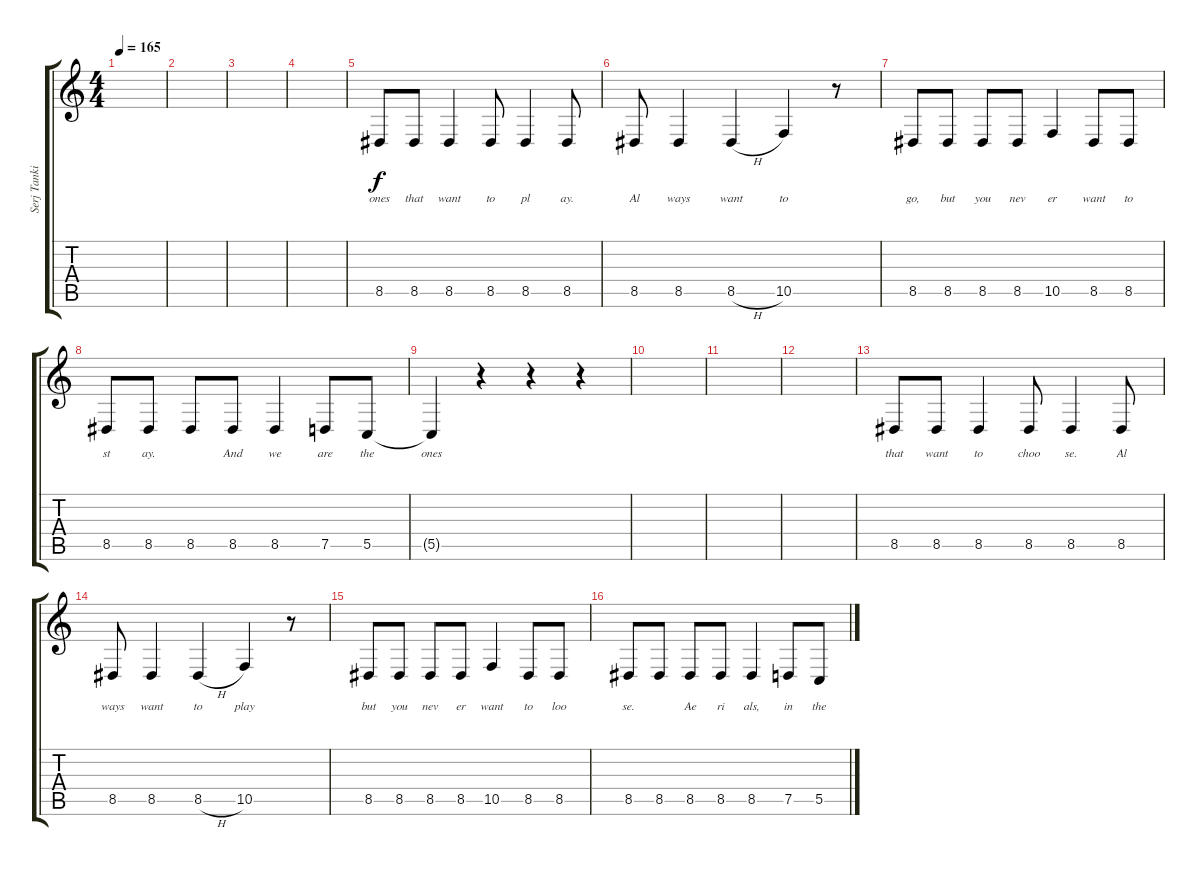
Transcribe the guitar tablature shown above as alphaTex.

\track ("Serj Tankian" "Serj Tanki") {instrument flute}
\staff {score tabs}
\tuning (D4 A3 F3 C3 G2 C2) {hide}
\ts (4 4)
\tempo 165
\clef g2
\ks c
|
|
|
|
8.5.8{lyrics (0 "ones") lyrics (1 "") lyrics (2 "") lyrics (3 "") lyrics (4 "")} 8.5.8{lyrics (0 "that") lyrics (1 "") lyrics (2 "") lyrics (3 "") lyrics (4 "")} 8.5.4{lyrics (0 "want") lyrics (1 "") lyrics (2 "") lyrics (3 "") lyrics (4 "")} 8.5.8{lyrics (0 "to") lyrics (1 "") lyrics (2 "") lyrics (3 "") lyrics (4 "")} 8.5.4{lyrics (0 "pl") lyrics (1 "") lyrics (2 "") lyrics (3 "") lyrics (4 "")} 8.5.8{lyrics (0 "ay.") lyrics (1 "") lyrics (2 "") lyrics (3 "") lyrics (4 "")} |
8.5.8{lyrics (0 "Al") lyrics (1 "") lyrics (2 "") lyrics (3 "") lyrics (4 "")} 8.5.4{lyrics (0 "ways") lyrics (1 "") lyrics (2 "") lyrics (3 "") lyrics (4 "")} 8.5{h}.4{lyrics (0 "want") lyrics (1 "") lyrics (2 "") lyrics (3 "") lyrics (4 "")} 10.5.4{lyrics (0 "to") lyrics (1 "") lyrics (2 "") lyrics (3 "") lyrics (4 "")} r.8 |
8.5.8{lyrics (0 "go,") lyrics (1 "") lyrics (2 "") lyrics (3 "") lyrics (4 "")} 8.5.8{lyrics (0 "but") lyrics (1 "") lyrics (2 "") lyrics (3 "") lyrics (4 "")} 8.5.8{lyrics (0 "you") lyrics (1 "") lyrics (2 "") lyrics (3 "") lyrics (4 "")} 8.5.8{lyrics (0 "nev") lyrics (1 "") lyrics (2 "") lyrics (3 "") lyrics (4 "")} 10.5.4{lyrics (0 "er") lyrics (1 "") lyrics (2 "") lyrics (3 "") lyrics (4 "")} 8.5.8{lyrics (0 "want") lyrics (1 "") lyrics (2 "") lyrics (3 "") lyrics (4 "")} 8.5.8{lyrics (0 "to") lyrics (1 "") lyrics (2 "") lyrics (3 "") lyrics (4 "")} |
8.5.8{lyrics (0 "st") lyrics (1 "") lyrics (2 "") lyrics (3 "") lyrics (4 "")} 8.5.8{lyrics (0 "ay.") lyrics (1 "") lyrics (2 "") lyrics (3 "") lyrics (4 "")} 8.5.8{lyrics (0 "") lyrics (1 "") lyrics (2 "") lyrics (3 "") lyrics (4 "")} 8.5.8{lyrics (0 "And") lyrics (1 "") lyrics (2 "") lyrics (3 "") lyrics (4 "")} 8.5.4{lyrics (0 "we") lyrics (1 "") lyrics (2 "") lyrics (3 "") lyrics (4 "")} 7.5.8{lyrics (0 "are") lyrics (1 "") lyrics (2 "") lyrics (3 "") lyrics (4 "")} 5.5.8{lyrics (0 "the") lyrics (1 "") lyrics (2 "") lyrics (3 "") lyrics (4 "")} |
5.5{t}.4{lyrics (0 "ones") lyrics (1 "") lyrics (2 "") lyrics (3 "") lyrics (4 "")} r.4 r.4 r.4 |
|
|
|
8.5.8{lyrics (0 "that") lyrics (1 "") lyrics (2 "") lyrics (3 "") lyrics (4 "")} 8.5.8{lyrics (0 "want") lyrics (1 "") lyrics (2 "") lyrics (3 "") lyrics (4 "")} 8.5.4{lyrics (0 "to") lyrics (1 "") lyrics (2 "") lyrics (3 "") lyrics (4 "")} 8.5.8{lyrics (0 "choo") lyrics (1 "") lyrics (2 "") lyrics (3 "") lyrics (4 "")} 8.5.4{lyrics (0 "se.") lyrics (1 "") lyrics (2 "") lyrics (3 "") lyrics (4 "")} 8.5.8{lyrics (0 "Al") lyrics (1 "") lyrics (2 "") lyrics (3 "") lyrics (4 "")} |
8.5.8{lyrics (0 "ways") lyrics (1 "") lyrics (2 "") lyrics (3 "") lyrics (4 "")} 8.5.4{lyrics (0 "want") lyrics (1 "") lyrics (2 "") lyrics (3 "") lyrics (4 "")} 8.5{h}.4{lyrics (0 "to") lyrics (1 "") lyrics (2 "") lyrics (3 "") lyrics (4 "")} 10.5.4{lyrics (0 "play") lyrics (1 "") lyrics (2 "") lyrics (3 "") lyrics (4 "")} r.8 |
8.5.8{lyrics (0 "but") lyrics (1 "") lyrics (2 "") lyrics (3 "") lyrics (4 "")} 8.5.8{lyrics (0 "you") lyrics (1 "") lyrics (2 "") lyrics (3 "") lyrics (4 "")} 8.5.8{lyrics (0 "nev") lyrics (1 "") lyrics (2 "") lyrics (3 "") lyrics (4 "")} 8.5.8{lyrics (0 "er") lyrics (1 "") lyrics (2 "") lyrics (3 "") lyrics (4 "")} 10.5.4{lyrics (0 "want") lyrics (1 "") lyrics (2 "") lyrics (3 "") lyrics (4 "")} 8.5.8{lyrics (0 "to") lyrics (1 "") lyrics (2 "") lyrics (3 "") lyrics (4 "")} 8.5.8{lyrics (0 "loo") lyrics (1 "") lyrics (2 "") lyrics (3 "") lyrics (4 "")} |
8.5.8{lyrics (0 "se.") lyrics (1 "") lyrics (2 "") lyrics (3 "") lyrics (4 "")} 8.5.8{lyrics (0 "") lyrics (1 "") lyrics (2 "") lyrics (3 "") lyrics (4 "")} 8.5.8{lyrics (0 "Ae") lyrics (1 "") lyrics (2 "") lyrics (3 "") lyrics (4 "")} 8.5.8{lyrics (0 "ri") lyrics (1 "") lyrics (2 "") lyrics (3 "") lyrics (4 "")} 8.5.4{lyrics (0 "als,") lyrics (1 "") lyrics (2 "") lyrics (3 "") lyrics (4 "")} 7.5.8{lyrics (0 "in") lyrics (1 "") lyrics (2 "") lyrics (3 "") lyrics (4 "")} 5.5.8{lyrics (0 "the") lyrics (1 "") lyrics (2 "") lyrics (3 "") lyrics (4 "")}
